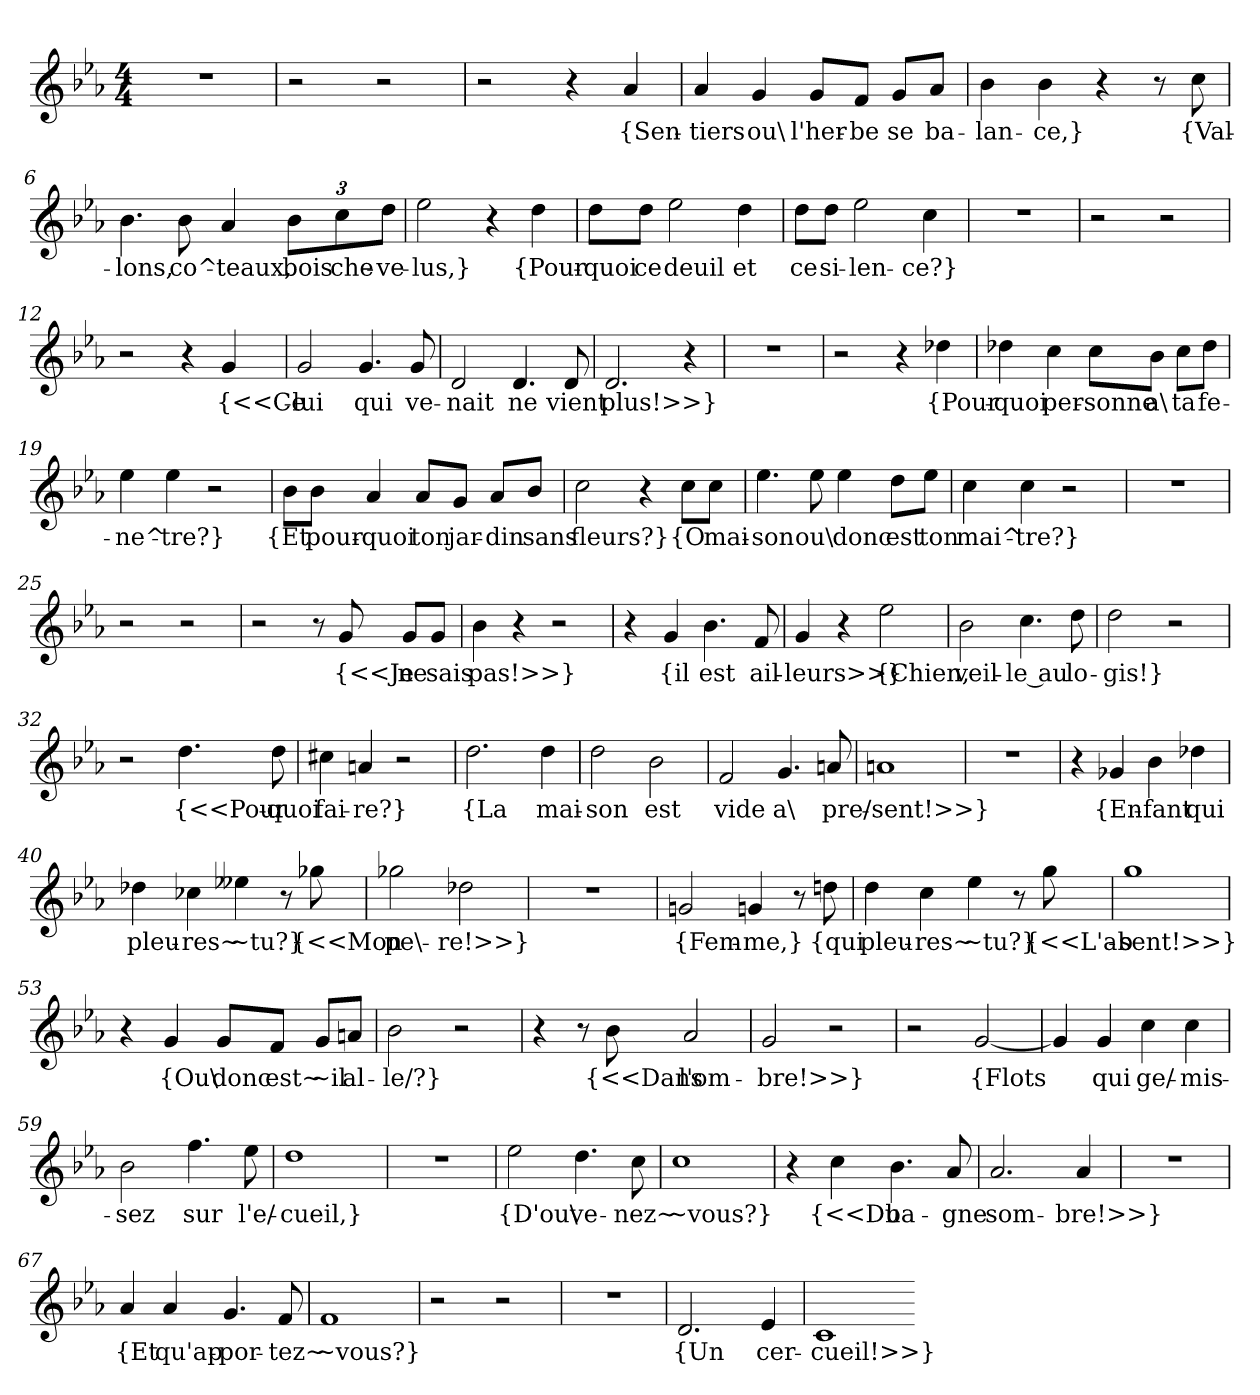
**kern	**text
*part1	*part1
*staff1	*staff1
*clefG2	*
*k[b-e-a-]	*
*M4/4	*
=1	=1
1r	.
=2	=2
2r	.
2r	.
=3	=3
2r	.
4r	.
4a-	{Sen-
=4	=4
4a-	-tiers
4g	ou\
8g/L	l'her-
8f/J	-be
8g/L	se
8a-/J	ba-
=5	=5
4b-	-lan-
4b-	-ce,}
4r	.
8r	.
8cc	{Val-
=6	=6
4.b-	-lons,
8b-	co^-
4a-	-teaux,
12b-\L	bois
12cc\	che-
12dd\J	-ve-
=7	=7
2ee-	-lus,}
4r	.
4dd	{Pour-
=8	=8
8dd\L	-quoi
8dd\J	ce
2ee-	deuil
4dd	et
=9	=9
8dd\L	ce
8dd\J	si-
2ee-	-len-
4cc	-ce?}
=10	=10
1r	.
=11	=11
2r	.
2r	.
=12	=12
2r	.
4r	.
4g	{<<Ce-
=13	=13
2g	-lui
4.g	qui
8g	ve-
=14	=14
2d	-nait
4.d	ne
8d	vient
=15	=15
2.d	plus!>>}
4r	.
=16	=16
1r	.
=17	=17
2r	.
4r	.
4dd-X	{Pour-
=18	=18
4dd-X	-quoi
4cc	per-
8cc\L	-sonne
8b-\J	a\
8cc\L	ta
8dd-\J	fe-
=19	=19
4ee-	-ne^-
4ee-	-tre?}
2r	.
=20	=20
8b-\L	{Et
8b-\J	pour-
4a-	-quoi
8a-/L	ton
8g/J	jar-
8a-/L	-din
8b-/J	sans
=21	=21
2cc	fleurs?}
4r	.
8cc\L	{O
8cc\J	mai-
=22	=22
4.ee-	-son
8ee-	ou\
4ee-	donc
8dd\L	est
8ee-\J	ton
=23	=23
4cc	mai^-
4cc	-tre?}
2r	.
=24	=24
1r	.
=25	=25
2r	.
2r	.
=26	=26
2r	.
8r	.
8g	{<<Je
8g/L	ne
8g/J	sais
=27	=27
4b-	pas!>>}
4r	.
2r	.
=28	=28
4r	.
4g	{il
4.b-	est
8f	ail-
=29	=29
4g	-leurs>>}
4r	.
*MM100	*
2ee-	{Chien,
=30	=30
2b-	veil-
4.cc	-le au
8dd	lo-
=31	=31
2dd	-gis!}
2r	.
=32	=32
2r	.
4.dd	{<<Pour-
8dd	-quoi
=33	=33
4cc#X	fai-
4an	-re?}
2r	.
=34	=34
2.dd	{La
4dd	mai-
=35	=35
2dd	-son
2b-	est
=36	=36
2f	vide
4.g	a\
8an	pre/-
=37	=37
1an	-sent!>>}
=38	=38
1r	.
=39	=39
4r	.
4g-X	{En-
4b-	-fant
4dd-X	qui
=40	=40
4dd-X	pleu-
4cc-X	-res~
4ee--X	~tu?}
8r	.
8gg-X	{<<Mon
=41	=41
2gg-X	pe\-
2dd-X	-re!>>}
=42	=42
1r	.
=43	=43
2gn	{Fem-
4gn	-me,}
8r	.
8ddn	{qui
=44	=44
4dd	pleu-
4cc	-res~
4ee-	~tu?}
8r	.
8gg	{<<L'ab-
=45	=45
1gg	-sent!>>}
=53	=53
4r	.
4g	{Ou\
8g/L	donc
8f/J	est~
8g/L	~il
8an/J	al-
=54	=54
2b-	-le/?}
2r	.
=55	=55
4r	.
8r	.
8b-	{<<Dans
2a-	l'om-
=56	=56
2g	-bre!>>}
2r	.
=57	=57
2r	.
[2g	{Flots
=58	=58
4g]	.
4g	qui
4cc	ge/-
4cc	-mis-
=59	=59
2b-	-sez
4.ff	sur
8ee-	l'e/-
=60	=60
1dd	-cueil,}
=61	=61
1r	.
=62	=62
2ee-	{D'ou\
4.dd	ve-
8cc	-nez~
=63	=63
1cc	~vous?}
=64	=64
4r	.
4cc	{<<Du
4.b-	ba-
8a-	-gne
=65	=65
2.a-	som-
4a-	-bre!>>}
=66	=66
1r	.
=67	=67
4a-	{Et
4a-	qu'ap-
4.g	-por-
8f	-tez~
=68	=68
1f	~vous?}
=69	=69
2r	.
2r	.
=70	=70
1r	.
=71	=71
2.d	{Un
4e-	cer-
=72	=72
1c	-cueil!>>}
=-	=-
*-	*-
